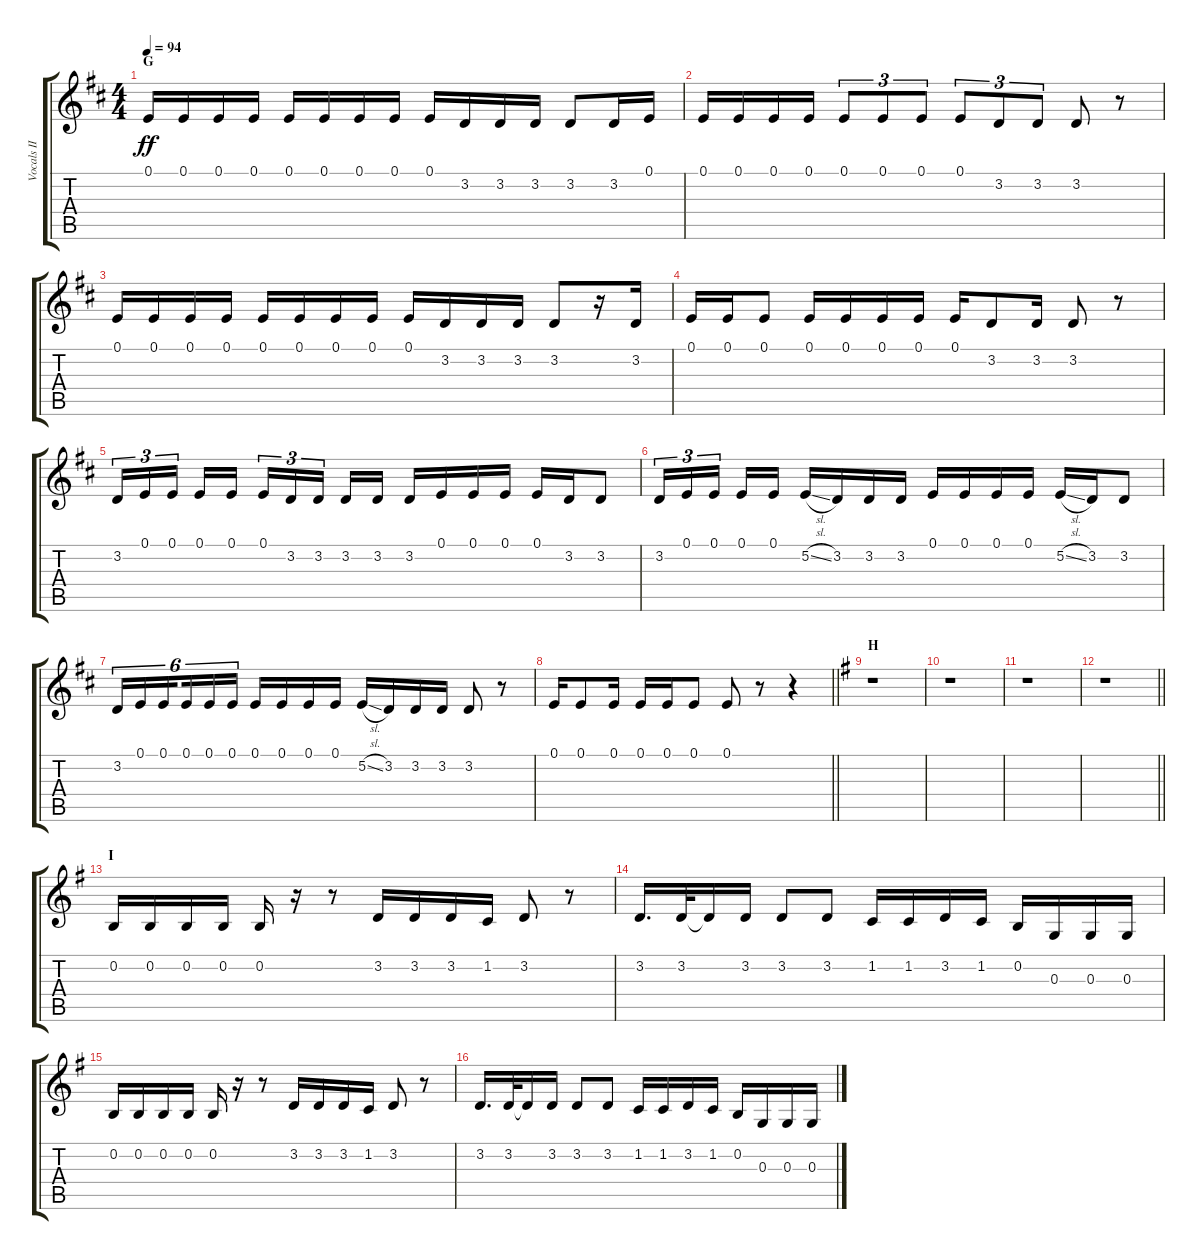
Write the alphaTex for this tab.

\track ("Vocals II" "Vocals II") {instrument voiceoohs}
\staff {score tabs}
\tuning (E4 B3 G3 D3 A2 E2) {hide}
\ts (4 4)
\section ("" "G")
\tempo 94
\clef g2
\ks d
0.1.16{dy ff} 0.1.16 0.1.16 0.1.16 0.1.16 0.1.16 0.1.16 0.1.16 0.1.16 3.2.16 3.2.16 3.2.16 3.2.8 3.2.16 0.1.16 |
0.1.16 0.1.16 0.1.16 0.1.16 0.1.8{tu (3 2)} 0.1.8{tu (3 2)} 0.1.8{tu (3 2)} 0.1.8{tu (3 2)} 3.2.8{tu (3 2)} 3.2.8{tu (3 2)} 3.2.8 r.8 |
0.1.16 0.1.16 0.1.16 0.1.16 0.1.16 0.1.16 0.1.16 0.1.16 0.1.16 3.2.16 3.2.16 3.2.16 3.2.8 r.16 3.2.16 |
0.1.16 0.1.16 0.1.8 0.1.16 0.1.16 0.1.16 0.1.16 0.1.16 3.2.8 3.2.16 3.2.8 r.8 |
3.2.16{tu (3 2)} 0.1.16{tu (3 2)} 0.1.16{tu (3 2) beam splitsecondary} 0.1.16 0.1.16 0.1.16{tu (3 2)} 3.2.16{tu (3 2)} 3.2.16{tu (3 2) beam splitsecondary} 3.2.16 3.2.16 3.2.16 0.1.16 0.1.16 0.1.16 0.1.16 3.2.16 3.2.8 |
3.2.16{tu (3 2)} 0.1.16{tu (3 2)} 0.1.16{tu (3 2) beam splitsecondary} 0.1.16 0.1.16 5.2{sl}.16 3.2.16 3.2.16 3.2.16 0.1.16 0.1.16 0.1.16 0.1.16 5.2{sl}.16 3.2.16 3.2.8 |
3.2.16{tu (6 4)} 0.1.16{tu (6 4)} 0.1.16{tu (6 4) beam splitsecondary} 0.1.16{tu (6 4)} 0.1.16{tu (6 4)} 0.1.16{tu (6 4)} 0.1.16 0.1.16 0.1.16 0.1.16 5.2{sl}.16 3.2.16 3.2.16 3.2.16 3.2.8 r.8 |
\barLineRight lightlight
0.1.16 0.1.8 0.1.16 0.1.16 0.1.16 0.1.8 0.1.8 r.8 r.4 |
\section ("" "H")
\ks g
r.1 |
r.1 |
r.1 |
\barLineRight lightlight
r.1 |
\section ("" "I")
0.2.16 0.2.16 0.2.16 0.2.16 0.2.16 r.16 r.8 3.2.16 3.2.16 3.2.16 1.2.16 3.2.8 r.8 |
3.2.16{d} 3.2.32 3.2{t}.16 3.2.16 3.2.8 3.2.8 1.2.16 1.2.16 3.2.16 1.2.16 0.2.16 0.3.16 0.3.16 0.3.16 |
0.2.16 0.2.16 0.2.16 0.2.16 0.2.16 r.16 r.8 3.2.16 3.2.16 3.2.16 1.2.16 3.2.8 r.8 |
3.2.16{d} 3.2.32 3.2{t}.16 3.2.16 3.2.8 3.2.8 1.2.16 1.2.16 3.2.16 1.2.16 0.2.16 0.3.16 0.3.16 0.3.16
